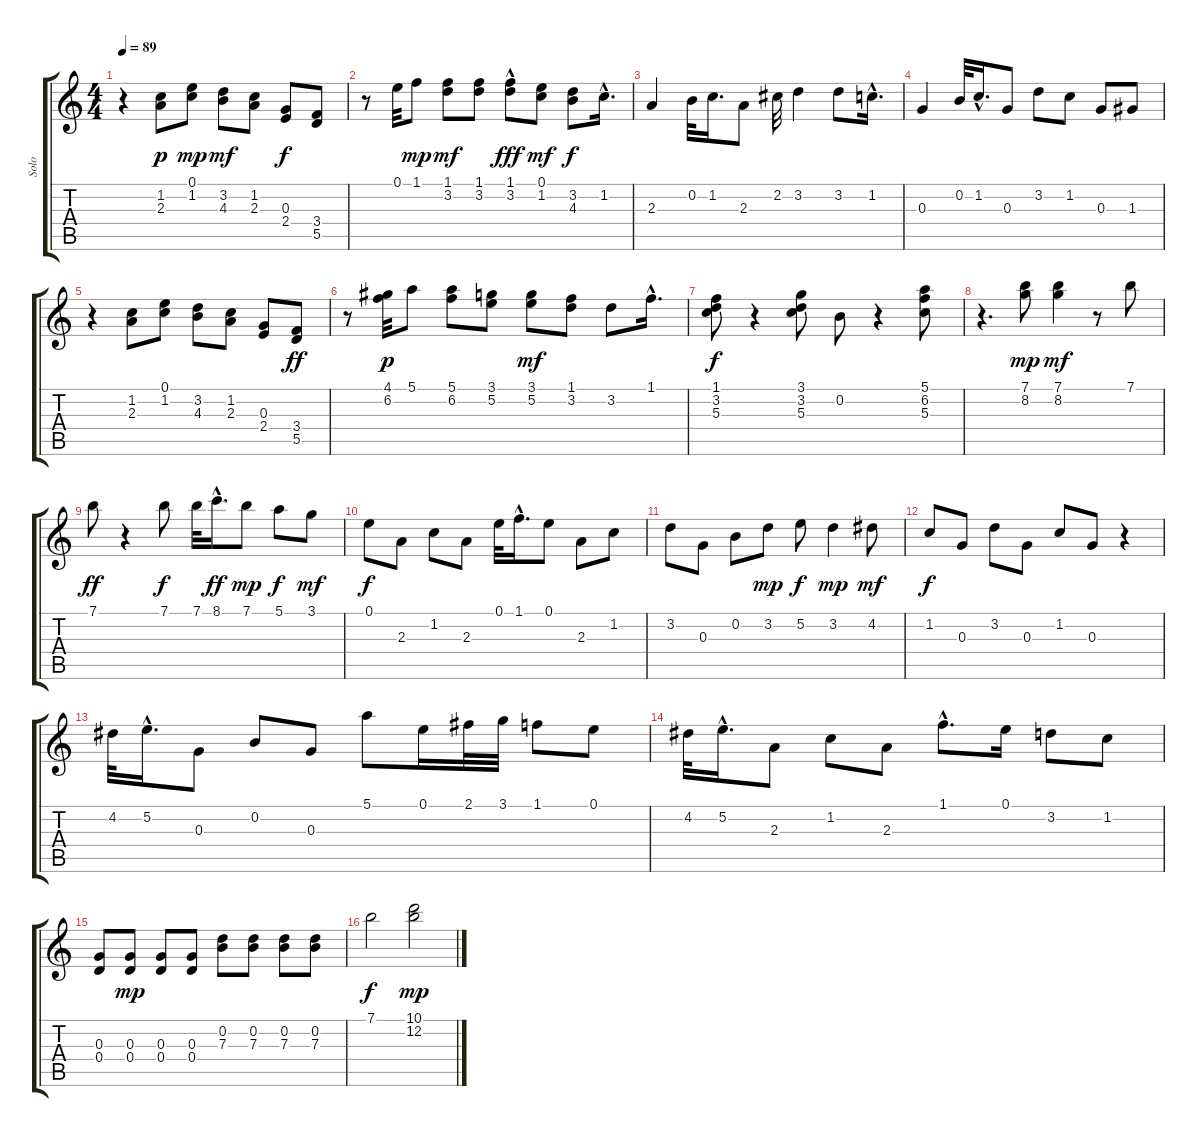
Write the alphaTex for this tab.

\track ("Solo" "Solo") {instrument acousticguitarnylon}
\staff {score tabs}
\tuning (E4 B3 G3 D3 A2 E2) {hide}
\ts (4 4)
\tempo 89
\clef g2
\ks c
r.4{dy f} (1.2 2.3).8{dy p} (0.1 1.2).8{dy mp} (3.2 4.3).8{dy mf} (1.2 2.3).8 (0.3 2.4).8{dy f} (3.4 5.5).8 |
r.8 0.1.32 1.1.8{dy mp} (1.1 3.2).8{dy mf} (1.1 3.2).8 (1.1 3.2{hac}).8{dy fff} (0.1 1.2).8{dy mf} (3.2 4.3).8{dy f} 1.2{hac}.16{d} |
2.3.4 0.2.32 1.2.16{d} 2.3.8 2.2.32 3.2.4 3.2.8 1.2{hac}.16{d} |
0.3.4 0.2.32 1.2{hac}.16{d} 0.3.8 3.2.8 1.2.8 0.3.8 1.3.8 |
r.4 (1.2 2.3).8 (0.1 1.2).8 (3.2 4.3).8 (1.2 2.3).8 (0.3 2.4).8 (3.4 5.5).8{dy ff} |
r.8 (4.1 6.2).32{dy p} 5.1.8 (5.1 6.2).8 (3.1 5.2).8 (3.1 5.2).8{dy mf} (1.1 3.2).8 3.2.8 1.1{hac}.16{d} |
(1.1 3.2 5.3).8{dy f} r.4 (3.1 3.2 5.3).8 0.2.8 r.4 (5.1 6.2 5.3).8 |
r.4{d} (7.1 8.2).8{dy mp} (7.1 8.2).4{dy mf} r.8 7.1.8 |
7.1.8{dy ff} r.4 7.1.8{dy f} 7.1.32 8.1{hac}.16{d dy ff} 7.1.8{dy mp} 5.1.8{dy f} 3.1.8{dy mf} |
0.1.8{dy f} 2.3.8 1.2.8 2.3.8 0.1.32 1.1{hac}.16{d} 0.1.8 2.3.8 1.2.8 |
3.2.8 0.3.8 0.2.8 3.2.8{dy mp} 5.2.8{dy f} 3.2.4{dy mp} 4.2.8{dy mf} |
1.2.8{dy f} 0.3.8 3.2.8 0.3.8 1.2.8 0.3.8 r.4 |
4.2.32 5.2{hac}.16{d} 0.3.8 0.2.8 0.3.8 5.1.8 0.1.16 2.1.32 3.1.32 1.1.8 0.1.8 |
4.2.32 5.2{hac}.16{d} 2.3.8 1.2.8 2.3.8 1.1{hac}.8{d} 0.1.16 3.2.8 1.2.8 |
(0.3 0.4).8 (0.3 0.4).8{dy mp} (0.3 0.4).8 (0.3 0.4).8 (0.2 7.3).8 (0.2 7.3).8 (0.2 7.3).8 (0.2 7.3).8 |
7.1.2{dy f} (10.1 12.2).2{dy mp}
